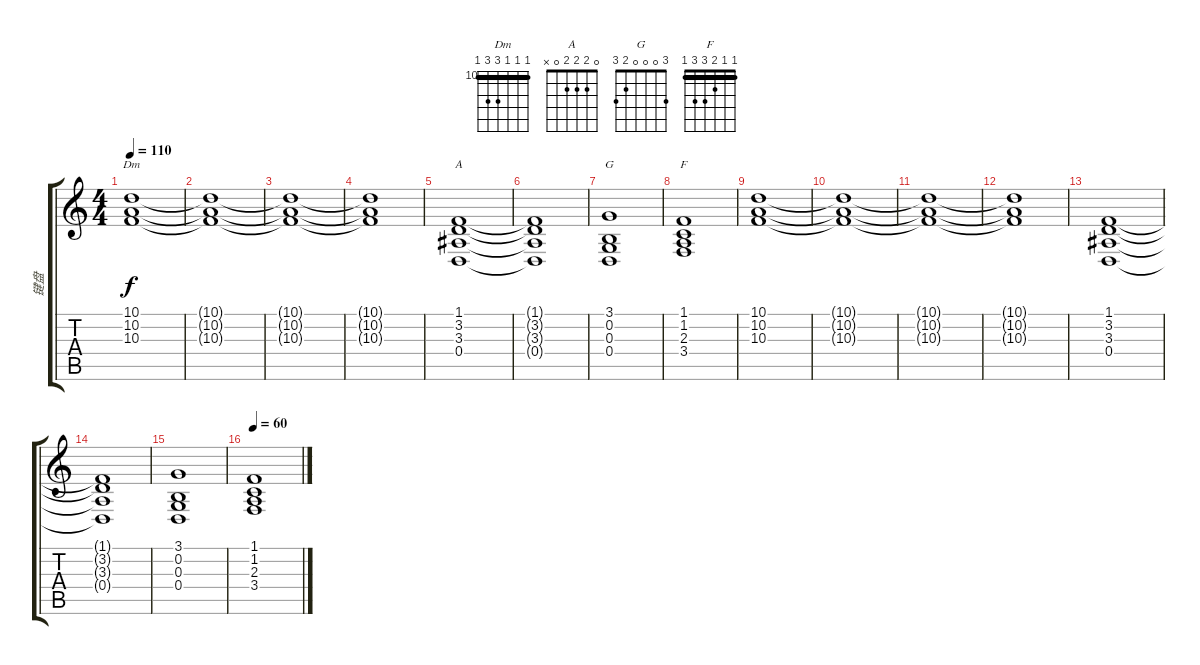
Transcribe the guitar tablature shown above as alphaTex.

\track ("键盘" "键盘") {instrument synthstrings2}
\staff {score tabs}
\tuning (E4 B3 G3 D3 A2 E2) {hide}
\chord ("Dm" 10 10 10 12 12 10) {firstfret 10 barre 10}
\chord ("A" 0 2 2 2 0 x)
\chord ("G" 3 0 0 0 2 3)
\chord ("F" 1 1 2 3 3 1) {barre 1}
\ts (4 4)
\tempo 110
\clef g2
\ks c
(10.1 10.2 10.3).1{ch "Dm" dy f volume 8} |
(10.1{t} 10.2{t} 10.3{t}).1 |
(10.1{t} 10.2{t} 10.3{t}).1 |
(10.1{t} 10.2{t} 10.3{t}).1 |
(1.1 3.2 3.3 0.4).1{ch "A"} |
(1.1{t} 3.2{t} 3.3{t} 0.4{t}).1 |
(3.1 0.2 0.3 0.4).1{ch "G"} |
(1.1 1.2 2.3 3.4).1{ch "F"} |
(10.1 10.2 10.3).1{volume 8} |
(10.1{t} 10.2{t} 10.3{t}).1{txt ""} |
(10.1{t} 10.2{t} 10.3{t}).1 |
(10.1{t} 10.2{t} 10.3{t}).1 |
(1.1 3.2 3.3 0.4).1 |
(1.1{t} 3.2{t} 3.3{t} 0.4{t}).1 |
(3.1 0.2 0.3 0.4).1 |
\tempo 60
(1.1 1.2 2.3 3.4).1
